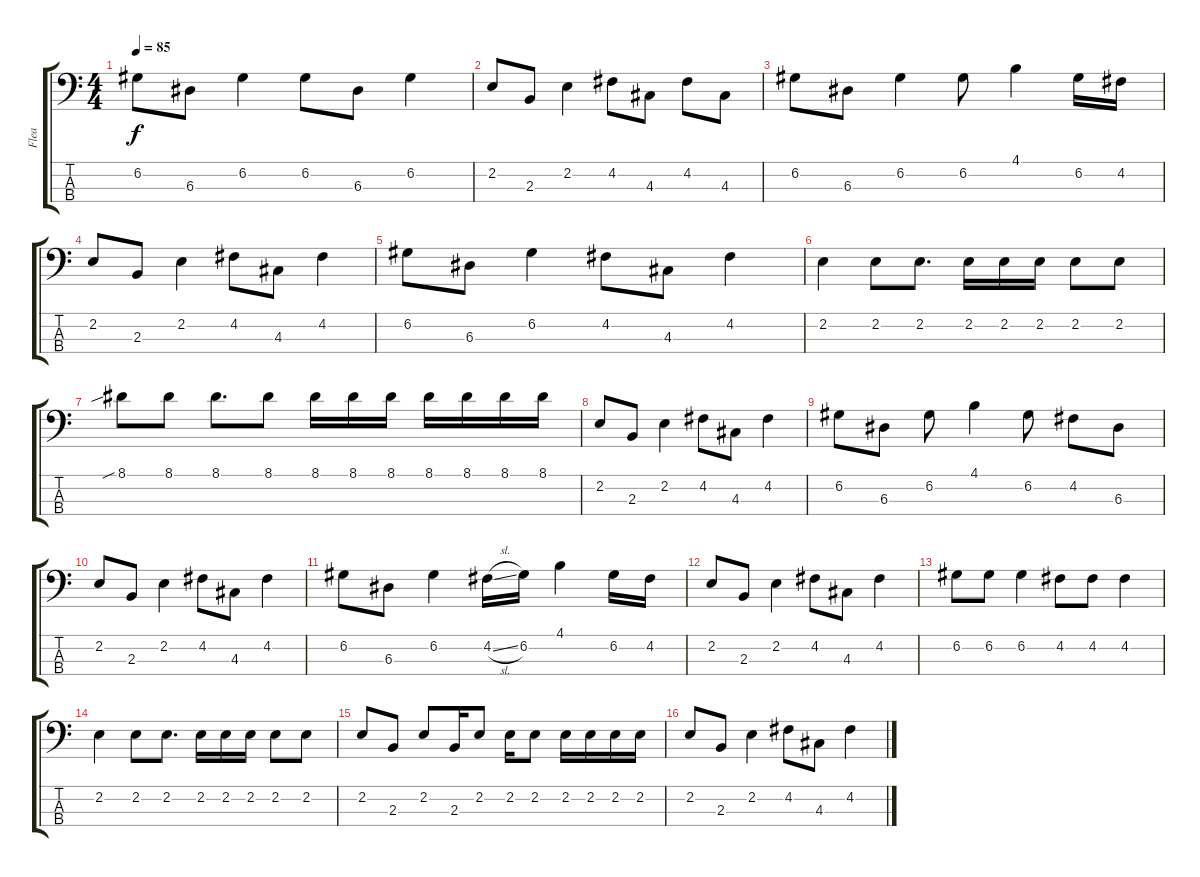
\track ("Flea" "Flea") {instrument electricbassfinger}
\staff {score tabs}
\tuning (G2 D2 A1 E1) {hide}
\ts (4 4)
\tempo 85
\clef f4
\ks c
6.2.8{dy f} 6.3.8 6.2.4 6.2.8 6.3.8 6.2.4 |
2.2.8 2.3.8 2.2.4 4.2.8 4.3.8 4.2.8 4.3.8 |
6.2.8 6.3.8 6.2.4 6.2.8 4.1.4 6.2.16 4.2.16 |
2.2.8 2.3.8 2.2.4 4.2.8 4.3.8 4.2.4 |
6.2.8 6.3.8 6.2.4 4.2.8 4.3.8 4.2.4 |
2.2.4 2.2.8 2.2.8{d} 2.2.16 2.2.16 2.2.16 2.2.8 2.2.8 |
8.1{sib}.8 8.1.8 8.1.8{d} 8.1.8 8.1.16 8.1.16 8.1.16 8.1.16 8.1.16 8.1.16 8.1.16 |
2.2.8 2.3.8 2.2.4 4.2.8 4.3.8 4.2.4 |
6.2.8 6.3.8 6.2.8 4.1.4 6.2.8 4.2.8 6.3.8 |
2.2.8 2.3.8 2.2.4 4.2.8 4.3.8 4.2.4 |
6.2.8 6.3.8 6.2.4 4.2{sl}.16 6.2.16 4.1.4 6.2.16 4.2.16 |
2.2.8 2.3.8 2.2.4 4.2.8 4.3.8 4.2.4 |
6.2.8 6.2.8 6.2.4 4.2.8 4.2.8 4.2.4 |
2.2.4 2.2.8 2.2.8{d} 2.2.16 2.2.16 2.2.16 2.2.8 2.2.8 |
2.2.8 2.3.8 2.2.8 2.3.16 2.2.8 2.2.16 2.2.8 2.2.16 2.2.16 2.2.16 2.2.16 |
2.2.8 2.3.8 2.2.4 4.2.8 4.3.8 4.2.4
